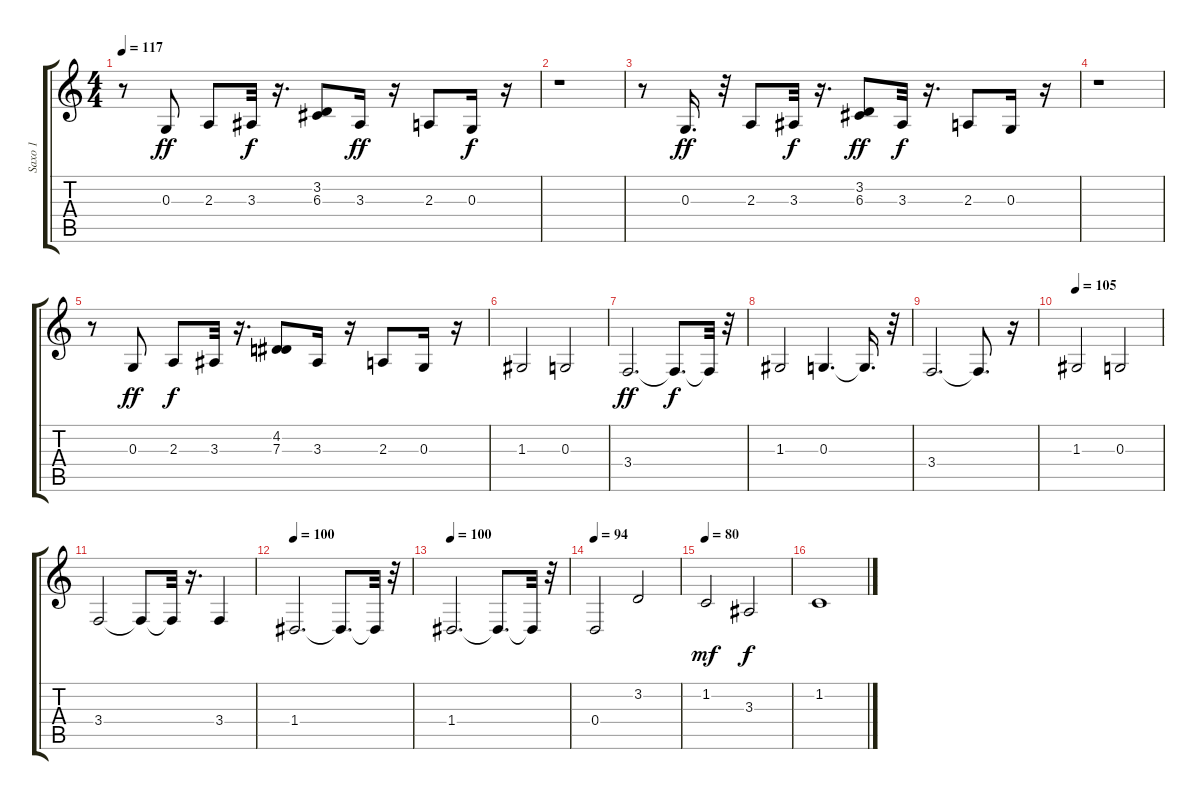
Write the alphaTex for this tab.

\track ("Saxo 1" "Saxo 1") {instrument baritonesax}
\staff {score tabs}
\tuning (E4 B3 G3 D3 A2 E2) {hide}
\ts (4 4)
\tempo 117
\clef g2
\ks c
r.8{dy f} 0.3.8{dy ff volume 12} 2.3.8 3.3.32{dy f} r.16{d} (3.2 6.3).8 3.3.16{dy ff} r.16 2.3.8 0.3.16{dy f} r.16 |
r.1 |
r.8 0.3.16{d dy ff} r.32 2.3.8 3.3.32{dy f} r.16{d} (3.2 6.3).8{dy ff} 3.3.32{dy f} r.16{d} 2.3.8 0.3.16 r.16 |
r.1 |
r.8 0.3.8{dy ff} 2.3.8{dy f} 3.3.32 r.16{d} (4.2 7.3).8 3.3.16 r.16 2.3.8 0.3.16 r.16 |
1.3.2 0.3.2 |
3.4.2{d dy ff} 3.4{t}.8{d dy f} 3.4{t}.32 r.32 |
1.3.2 0.3.4{d} 0.3{t}.16{d} r.32 |
3.4.2{d} 3.4{t}.8{d} r.16 |
\tempo 105
1.3.2 0.3.2 |
3.4.2 3.4{t}.8 3.4{t}.32 r.16{d} 3.4.4 |
\tempo 100
1.4.2{d} 1.4{t}.8{d} 1.4{t}.32 r.32 |
\tempo 100
1.4.2{d} 1.4{t}.8{d} 1.4{t}.32 r.32 |
\tempo 94
0.4.2 3.2.2 |
\tempo 80
1.2.2{dy mf} 3.3.2{dy f} |
1.2.1
